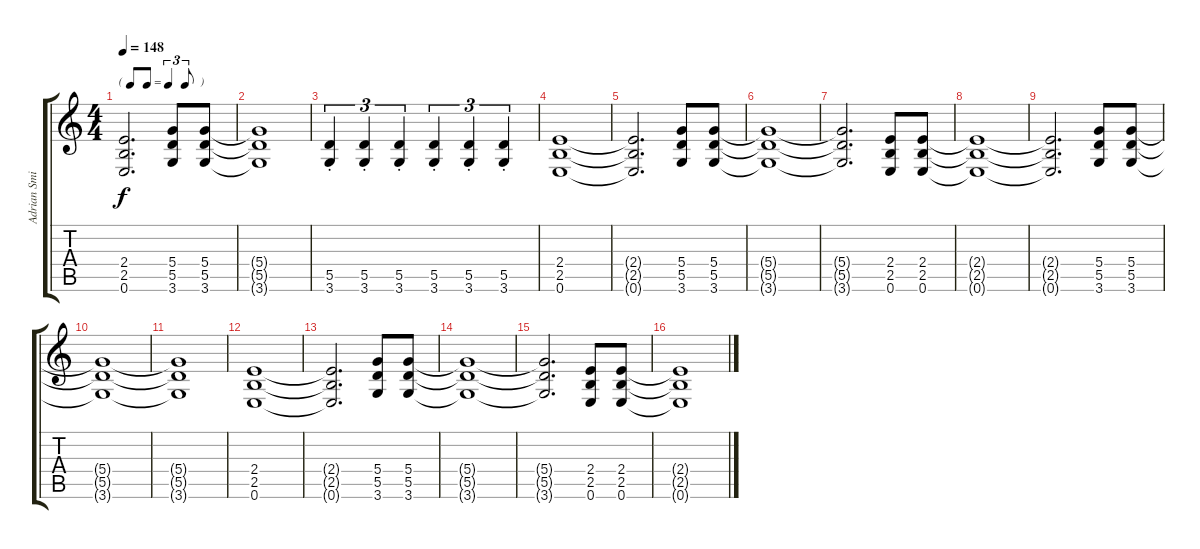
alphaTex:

\track ("Adrian Smith" "Adrian Smi") {instrument overdrivenguitar}
\staff {score tabs}
\tuning (E4 B3 G3 D3 A2 E2) {hide}
\ts (4 4)
\tf triplet8th
\tempo 148
\clef g2
\ks c
(2.4{t} 2.5{t} 0.6{t}).2{d dy f} (5.4 5.5 3.6).8 (5.4 5.5 3.6).8 |
(5.4{t} 5.5{t} 3.6{t}).1 |
(5.5{st} 3.6{st}).4{tu (3 2)} (5.5{st} 3.6{st}).4{tu (3 2)} (5.5{st} 3.6{st}).4{tu (3 2)} (5.5{st} 3.6{st}).4{tu (3 2)} (5.5{st} 3.6{st}).4{tu (3 2)} (5.5{st} 3.6{st}).4{tu (3 2)} |
(2.4 2.5 0.6).1 |
(2.4{t} 2.5{t} 0.6{t}).2{d} (5.4 5.5 3.6).8 (5.4 5.5 3.6).8 |
(5.4{t} 5.5{t} 3.6{t}).1 |
(5.4{t} 5.5{t} 3.6{t}).2{d} (2.4 2.5 0.6).8 (2.4 2.5 0.6).8 |
(2.4{t} 2.5{t} 0.6{t}).1 |
(2.4{t} 2.5{t} 0.6{t}).2{d} (5.4 5.5 3.6).8 (5.4 5.5 3.6).8 |
(5.4{t} 5.5{t} 3.6{t}).1 |
(5.4{t} 5.5{t} 3.6{t}).1 |
(2.4 2.5 0.6).1 |
(2.4{t} 2.5{t} 0.6{t}).2{d} (5.4 5.5 3.6).8 (5.4 5.5 3.6).8 |
(5.4{t} 5.5{t} 3.6{t}).1 |
(5.4{t} 5.5{t} 3.6{t}).2{d} (2.4 2.5 0.6).8 (2.4 2.5 0.6).8 |
(2.4{t} 2.5{t} 0.6{t}).1
